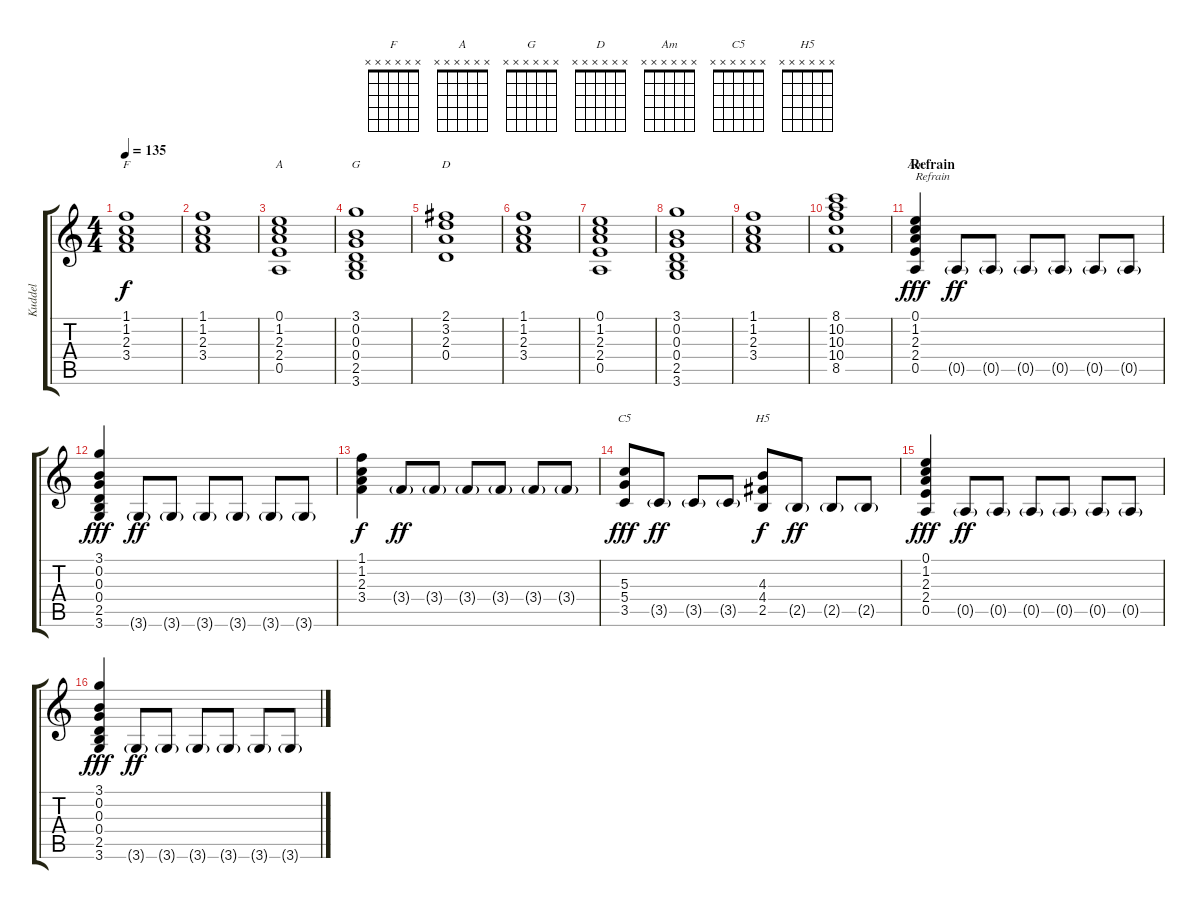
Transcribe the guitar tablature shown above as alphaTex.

\track ("Kuddel" "Kuddel") {instrument electricguitarmuted}
\staff {score tabs}
\tuning (E4 B3 G3 D3 A2 E2) {hide}
\chord ("F" x x x x x x)
\chord ("A" x x x x x x)
\chord ("G" x x x x x x)
\chord ("D" x x x x x x)
\chord ("Am" x x x x x x)
\chord ("C5" x x x x x x)
\chord ("H5" x x x x x x)
\ts (4 4)
\tempo 135
\clef g2
\ks c
(1.1 1.2 2.3 3.4).1{ch "F" dy f} |
(1.1 1.2 2.3 3.4).1 |
(0.1 1.2 2.3 2.4 0.5).1{ch "A"} |
(3.1 0.2 0.3 0.4 2.5 3.6).1{ch "G"} |
(2.1 3.2 2.3 0.4).1{ch "D"} |
(1.1 1.2 2.3 3.4).1 |
(0.1 1.2 2.3 2.4 0.5).1 |
(3.1 0.2 0.3 0.4 2.5 3.6).1 |
(1.1 1.2 2.3 3.4).1 |
(8.1 10.2 10.3 10.4 8.5).1 |
\section ("" "Refrain")
(0.1 1.2 2.3 2.4 0.5).4{ch "Am" txt "Refrain" dy fff} 0.5{g}.8{dy ff} 0.5{g}.8 0.5{g}.8 0.5{g}.8 0.5{g}.8 0.5{g}.8 |
(3.1 0.2 0.3 0.4 2.5 3.6).4{dy fff} 3.6{g}.8{dy ff} 3.6{g}.8 3.6{g}.8 3.6{g}.8 3.6{g}.8 3.6{g}.8 |
(1.1 1.2 2.3 3.4).4{dy f} 3.4{g}.8{dy ff} 3.4{g}.8 3.4{g}.8 3.4{g}.8 3.4{g}.8 3.4{g}.8 |
(5.3 5.4 3.5).8{ch "C5" dy fff} 3.5{g}.8{dy ff} 3.5{g}.8 3.5{g}.8 (4.3 4.4 2.5).8{ch "H5" dy f} 2.5{g}.8{dy ff} 2.5{g}.8 2.5{g}.8 |
(0.1 1.2 2.3 2.4 0.5).4{dy fff} 0.5{g}.8{dy ff} 0.5{g}.8 0.5{g}.8 0.5{g}.8 0.5{g}.8 0.5{g}.8 |
(3.1 0.2 0.3 0.4 2.5 3.6).4{dy fff} 3.6{g}.8{dy ff} 3.6{g}.8 3.6{g}.8 3.6{g}.8 3.6{g}.8 3.6{g}.8
